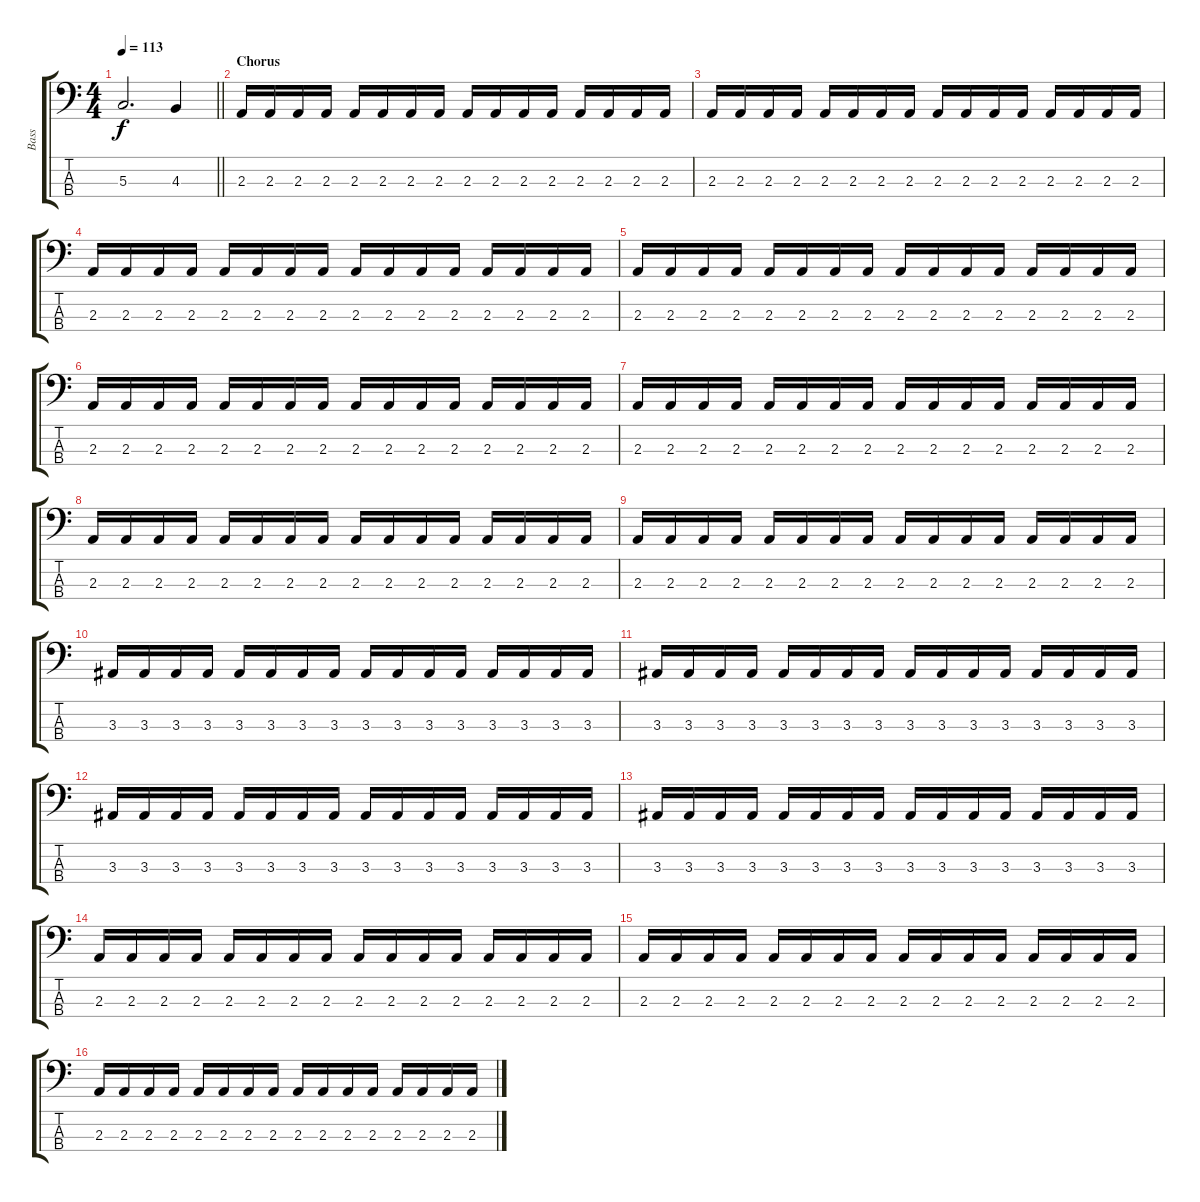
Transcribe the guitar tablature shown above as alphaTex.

\track ("Bass" "Bass") {instrument electricbassfinger}
\staff {score tabs}
\tuning (F2 C2 G1 D1) {hide}
\ts (4 4)
\tempo 113
\clef f4
\barLineRight lightlight
\ks c
5.3.2{d dy f} 4.3.4 |
\section ("" "Chorus")
2.3.16 2.3.16 2.3.16 2.3.16 2.3.16 2.3.16 2.3.16 2.3.16 2.3.16 2.3.16 2.3.16 2.3.16 2.3.16 2.3.16 2.3.16 2.3.16 |
2.3.16 2.3.16 2.3.16 2.3.16 2.3.16 2.3.16 2.3.16 2.3.16 2.3.16 2.3.16 2.3.16 2.3.16 2.3.16 2.3.16 2.3.16 2.3.16 |
2.3.16 2.3.16 2.3.16 2.3.16 2.3.16 2.3.16 2.3.16 2.3.16 2.3.16 2.3.16 2.3.16 2.3.16 2.3.16 2.3.16 2.3.16 2.3.16 |
2.3.16 2.3.16 2.3.16 2.3.16 2.3.16 2.3.16 2.3.16 2.3.16 2.3.16 2.3.16 2.3.16 2.3.16 2.3.16 2.3.16 2.3.16 2.3.16 |
2.3.16 2.3.16 2.3.16 2.3.16 2.3.16 2.3.16 2.3.16 2.3.16 2.3.16 2.3.16 2.3.16 2.3.16 2.3.16 2.3.16 2.3.16 2.3.16 |
2.3.16 2.3.16 2.3.16 2.3.16 2.3.16 2.3.16 2.3.16 2.3.16 2.3.16 2.3.16 2.3.16 2.3.16 2.3.16 2.3.16 2.3.16 2.3.16 |
2.3.16 2.3.16 2.3.16 2.3.16 2.3.16 2.3.16 2.3.16 2.3.16 2.3.16 2.3.16 2.3.16 2.3.16 2.3.16 2.3.16 2.3.16 2.3.16 |
2.3.16 2.3.16 2.3.16 2.3.16 2.3.16 2.3.16 2.3.16 2.3.16 2.3.16 2.3.16 2.3.16 2.3.16 2.3.16 2.3.16 2.3.16 2.3.16 |
3.3.16 3.3.16 3.3.16 3.3.16 3.3.16 3.3.16 3.3.16 3.3.16 3.3.16 3.3.16 3.3.16 3.3.16 3.3.16 3.3.16 3.3.16 3.3.16 |
3.3.16 3.3.16 3.3.16 3.3.16 3.3.16 3.3.16 3.3.16 3.3.16 3.3.16 3.3.16 3.3.16 3.3.16 3.3.16 3.3.16 3.3.16 3.3.16 |
3.3.16 3.3.16 3.3.16 3.3.16 3.3.16 3.3.16 3.3.16 3.3.16 3.3.16 3.3.16 3.3.16 3.3.16 3.3.16 3.3.16 3.3.16 3.3.16 |
3.3.16 3.3.16 3.3.16 3.3.16 3.3.16 3.3.16 3.3.16 3.3.16 3.3.16 3.3.16 3.3.16 3.3.16 3.3.16 3.3.16 3.3.16 3.3.16 |
2.3.16 2.3.16 2.3.16 2.3.16 2.3.16 2.3.16 2.3.16 2.3.16 2.3.16 2.3.16 2.3.16 2.3.16 2.3.16 2.3.16 2.3.16 2.3.16 |
2.3.16 2.3.16 2.3.16 2.3.16 2.3.16 2.3.16 2.3.16 2.3.16 2.3.16 2.3.16 2.3.16 2.3.16 2.3.16 2.3.16 2.3.16 2.3.16 |
2.3.16 2.3.16 2.3.16 2.3.16 2.3.16 2.3.16 2.3.16 2.3.16 2.3.16 2.3.16 2.3.16 2.3.16 2.3.16 2.3.16 2.3.16 2.3.16
